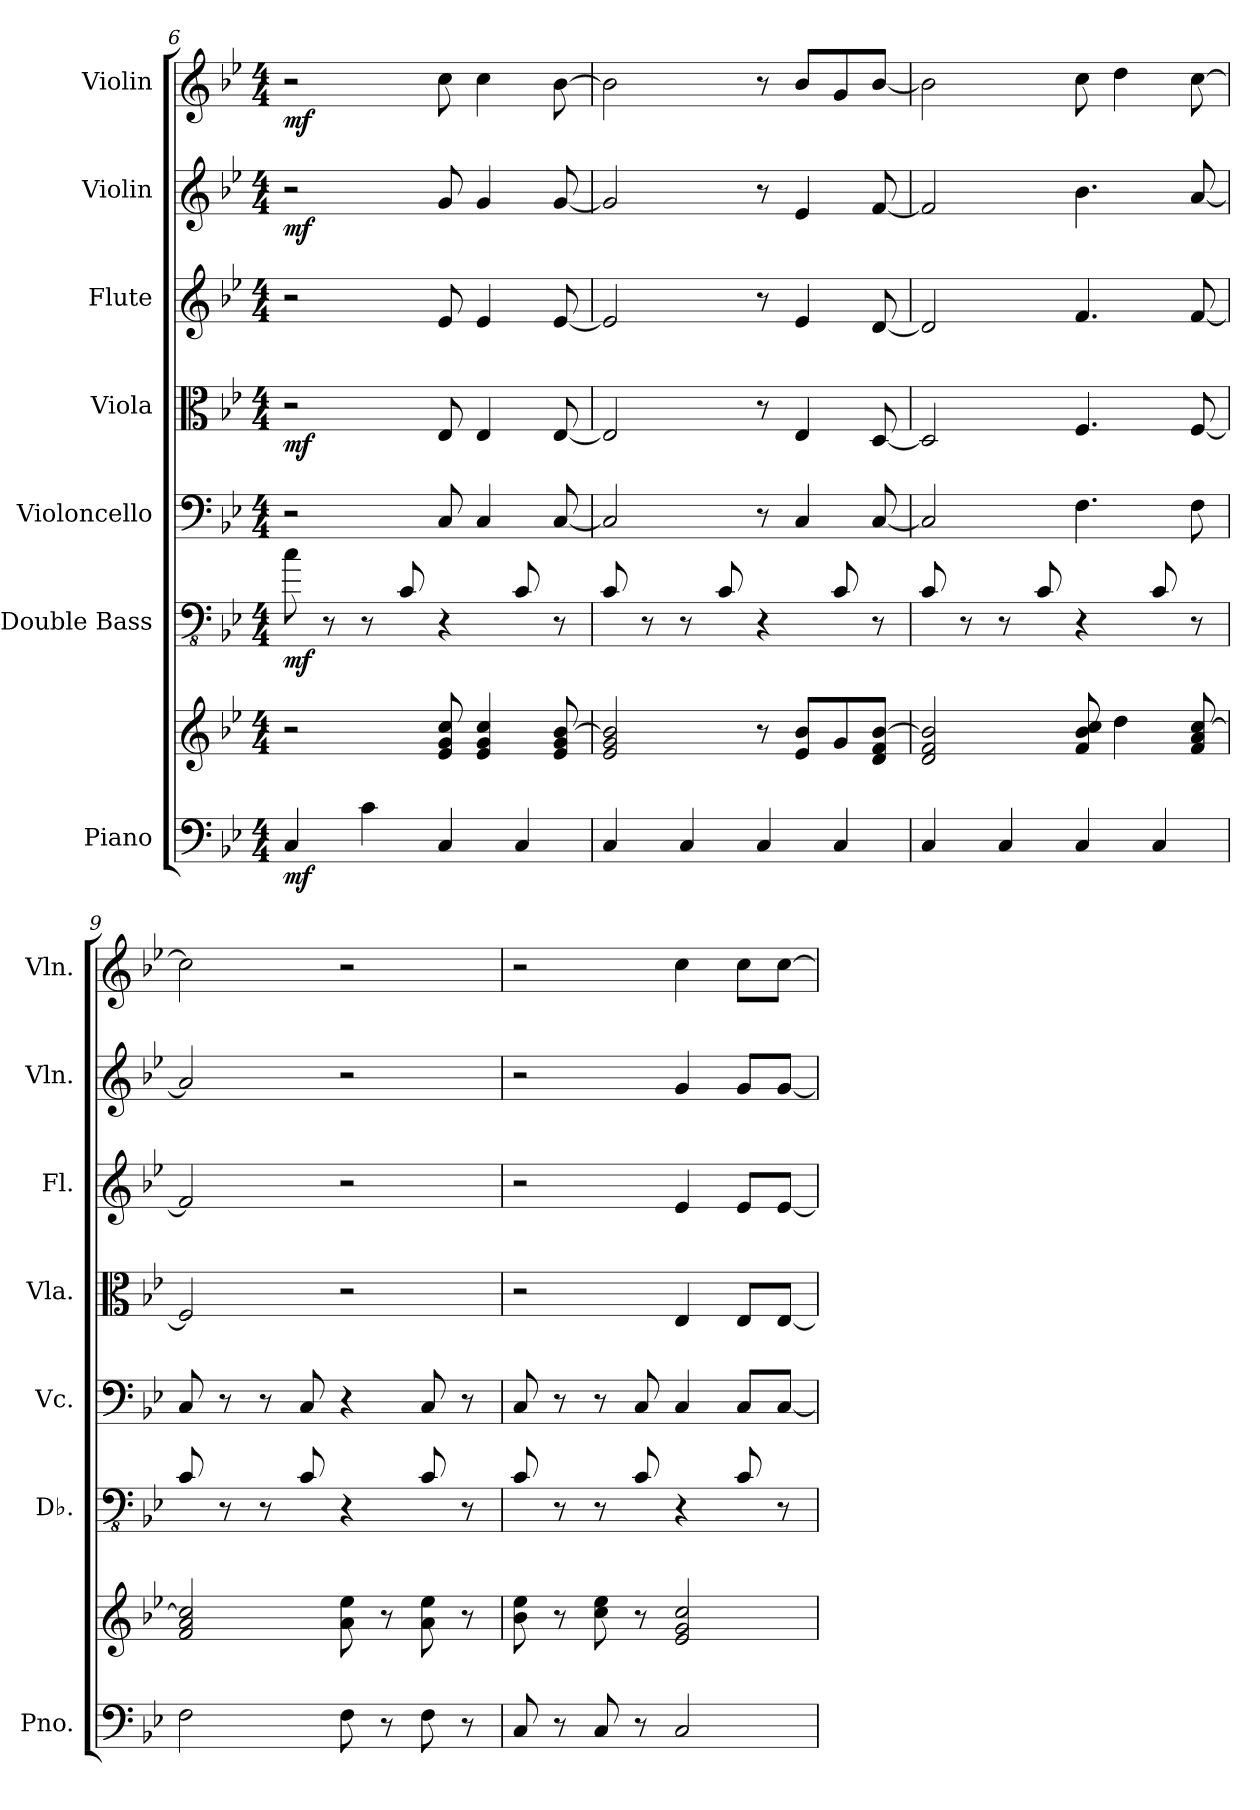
**kern	**kern	**dynam	**kern	**dynam	**kern	**kern	**dynam	**kern	**kern	**dynam	**kern	**dynam
*part7	*part7	*part7	*part6	*part6	*part5	*part4	*part4	*part3	*part2	*part2	*part1	*part1
*staff8	*staff7	*staff7/8	*staff6	*staff6	*staff5	*staff4	*staff4	*staff3	*staff2	*staff2	*staff1	*staff1
*I"Piano	*	*	*I"Double Bass	*	*I"Violoncello	*I"Viola	*	*I"Flute	*I"Violin	*	*I"Violin	*
*I'Pno.	*	*	*I'Db.	*	*I'Vc.	*I'Vla.	*	*I'Fl.	*I'Vln.	*	*I'Vln.	*
*clefF4	*clefG2	*	*clefFv4	*	*clefF4	*clefC3	*	*clefG2	*clefG2	*	*clefG2	*
*	*	*	*ITrd7c12	*	*	*	*	*	*	*	*	*
*k[b-e-]	*k[b-e-]	*	*k[b-e-]	*	*k[b-e-]	*k[b-e-]	*	*k[b-e-]	*k[b-e-]	*	*k[b-e-]	*
*M4/4	*M4/4	*	*M4/4	*	*M4/4	*M4/4	*	*M4/4	*M4/4	*	*M4/4	*
=6	=6	=6	=6	=6	=6	=6	=6	=6	=6	=6	=6	=6
!	!	!LO:DY:b=2	!	!LO:DY:b	!	!	!LO:DY:b	!	!	!LO:DY:b	!	!LO:DY:b
4C/	2r	mf	8C\	mf	2r	2r	mf	2r	2r	mf	2r	mf
.	.	.	8r	.	.	.	.	.	.	.	.	.
4c\	.	.	8r	.	.	.	.	.	.	.	.	.
.	.	.	8CC/	.	.	.	.	.	.	.	.	.
4C/	8e-/ 8g/ 8cc/	.	4r	.	8C/	8E-/	.	8e-/	8g/	.	8cc\	.
.	4e-/ 4g/ 4cc/	.	.	.	4C/	4E-/	.	4e-/	4g/	.	4cc\	.
4C/	.	.	8CC/	.	.	.	.	.	.	.	.	.
.	8e-/ 8g/ [8b-/	.	8r	.	[8C/	[8E-/	.	[8e-/	[8g/	.	[8b-\	.
=7	=7	=7	=7	=7	=7	=7	=7	=7	=7	=7	=7	=7
4C/	2e-/ 2g/ 2b-/]	.	8CC/	.	2C/]	2E-/]	.	2e-/]	2g/]	.	2b-\]	.
.	.	.	8r	.	.	.	.	.	.	.	.	.
4C/	.	.	8r	.	.	.	.	.	.	.	.	.
.	.	.	8CC/	.	.	.	.	.	.	.	.	.
4C/	8r	.	4r	.	8r	8r	.	8r	8r	.	8r	.
.	8e-/ 8b-/L	.	.	.	4C/	4E-/	.	4e-/	4e-/	.	8b-/L	.
4C/	8g/	.	8CC/	.	.	.	.	.	.	.	8g/	.
.	8d/ 8f/ [8b-/J	.	8r	.	[8C/	[8D/	.	[8d/	[8f/	.	[8b-/J	.
!!LO:PB:g=z
=8	=8	=8	=8	=8	=8	=8	=8	=8	=8	=8	=8	=8
4C/	2d/ 2f/ 2b-/]	.	8CC/	.	2C/]	2D/]	.	2d/]	2f/]	.	2b-\]	.
.	.	.	8r	.	.	.	.	.	.	.	.	.
4C/	.	.	8r	.	.	.	.	.	.	.	.	.
.	.	.	8CC/	.	.	.	.	.	.	.	.	.
4C/	8f/ 8b-/ 8cc/	.	4r	.	4.F\	4.F/	.	4.f/	4.b-\	.	8cc\	.
.	4dd\	.	.	.	.	.	.	.	.	.	4dd\	.
4C/	.	.	8CC/	.	.	.	.	.	.	.	.	.
.	8f/ 8a/ [8cc/	.	8r	.	8F\	[8F/	.	[8f/	[8a/	.	[8cc\	.
=9	=9	=9	=9	=9	=9	=9	=9	=9	=9	=9	=9	=9
2F\	2f/ 2a/ 2cc/]	.	8CC/	.	8C/	2F/]	.	2f/]	2a/]	.	2cc\]	.
.	.	.	8r	.	8r	.	.	.	.	.	.	.
.	.	.	8r	.	8r	.	.	.	.	.	.	.
.	.	.	8CC/	.	8C/	.	.	.	.	.	.	.
8F\	8a\ 8ee-\	.	4r	.	4r	2r	.	2r	2r	.	2r	.
8r	8r	.	.	.	.	.	.	.	.	.	.	.
8F\	8a\ 8ee-\	.	8CC/	.	8C/	.	.	.	.	.	.	.
8r	8r	.	8r	.	8r	.	.	.	.	.	.	.
=10	=10	=10	=10	=10	=10	=10	=10	=10	=10	=10	=10	=10
8C/	8b-\ 8ee-\	.	8CC/	.	8C/	2r	.	2r	2r	.	2r	.
8r	8r	.	8r	.	8r	.	.	.	.	.	.	.
8C/	8cc\ 8ee-\	.	8r	.	8r	.	.	.	.	.	.	.
8r	8r	.	8CC/	.	8C/	.	.	.	.	.	.	.
2C/	2e-/ 2g/ 2cc/	.	4r	.	4C/	4E-/	.	4e-/	4g/	.	4cc\	.
.	.	.	8CC/	.	8C/L	8E-/L	.	8e-/L	8g/L	.	8cc\L	.
.	.	.	8r	.	[8C/J	[8E-/J	.	[8e-/J	[8g/J	.	[8cc\J	.
=	=	=	=	=	=	=	=	=	=	=	=	=
*-	*-	*-	*-	*-	*-	*-	*-	*-	*-	*-	*-	*-
